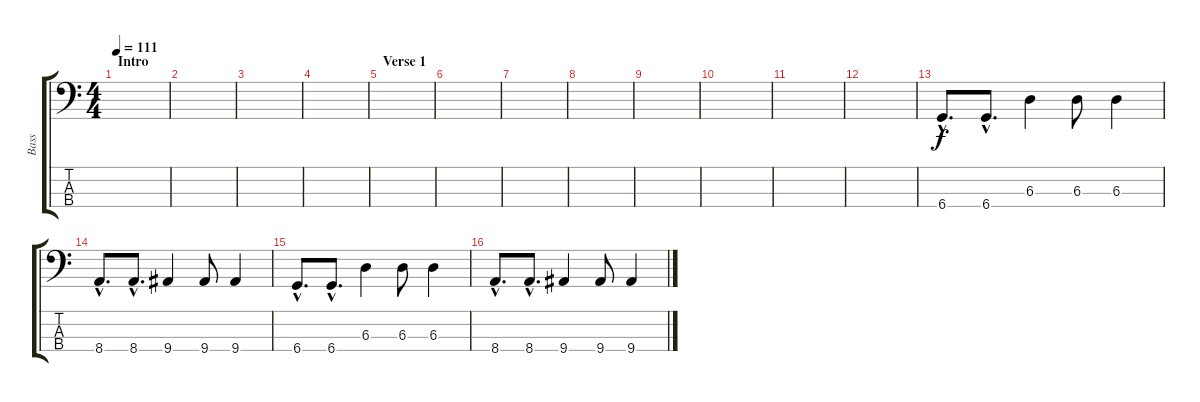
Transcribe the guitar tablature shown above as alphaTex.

\track ("Bass" "Bass") {instrument electricbasspick}
\staff {score tabs}
\tuning (Gb2 Db2 Ab1 Db1) {hide}
\ts (4 4)
\section ("" "Intro")
\tempo 111
\clef f4
\ks c
|
|
|
|
\section ("" "Verse 1")
|
|
|
|
|
|
|
|
6.4{hac}.8{d} 6.4{hac}.8{d} 6.3.4 6.3.8 6.3.4 |
8.4{hac}.8{d} 8.4{hac}.8{d} 9.4.4 9.4.8 9.4.4 |
6.4{hac}.8{d} 6.4{hac}.8{d} 6.3.4 6.3.8 6.3.4 |
8.4{hac}.8{d} 8.4{hac}.8{d} 9.4.4 9.4.8 9.4.4
